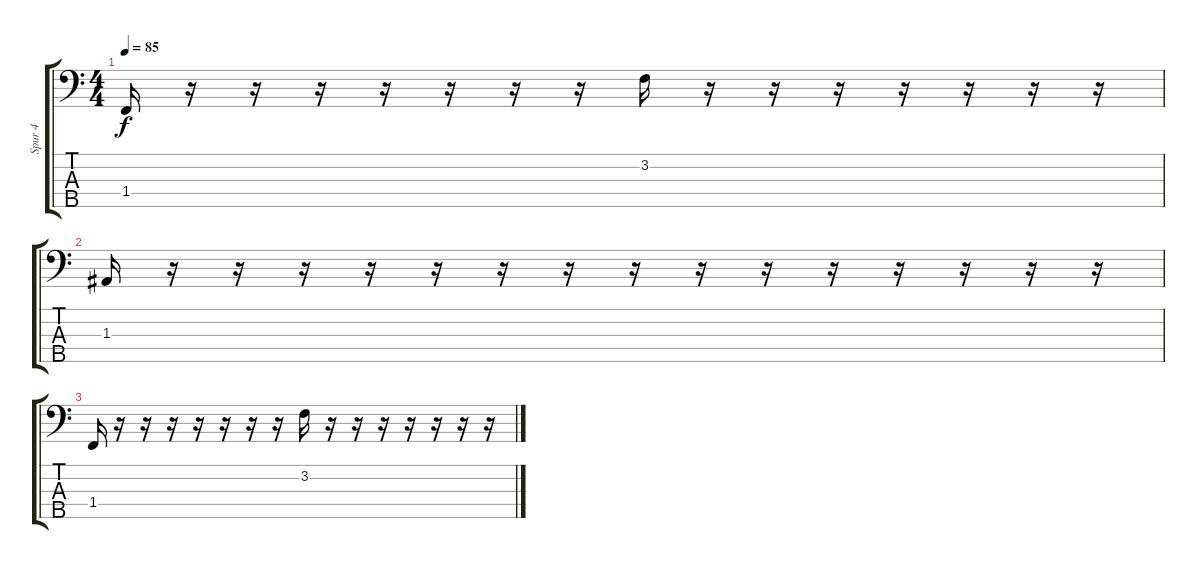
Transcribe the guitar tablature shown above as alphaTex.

\track ("Spur 4" "Spur 4") {instrument electricbassfinger}
\staff {score tabs}
\tuning (G2 D2 A1 E1 B0) {hide}
\ts (4 4)
\tempo 85
\clef f4
\ks c
1.4.16{dy f} r.16 r.16 r.16 r.16 r.16 r.16 r.16 3.2.16 r.16 r.16 r.16 r.16 r.16 r.16 r.16 |
1.3.16 r.16 r.16 r.16 r.16 r.16 r.16 r.16 r.16 r.16 r.16 r.16 r.16 r.16 r.16 r.16 |
1.4.16 r.16 r.16 r.16 r.16 r.16 r.16 r.16 3.2.16 r.16 r.16 r.16 r.16 r.16 r.16 r.16
